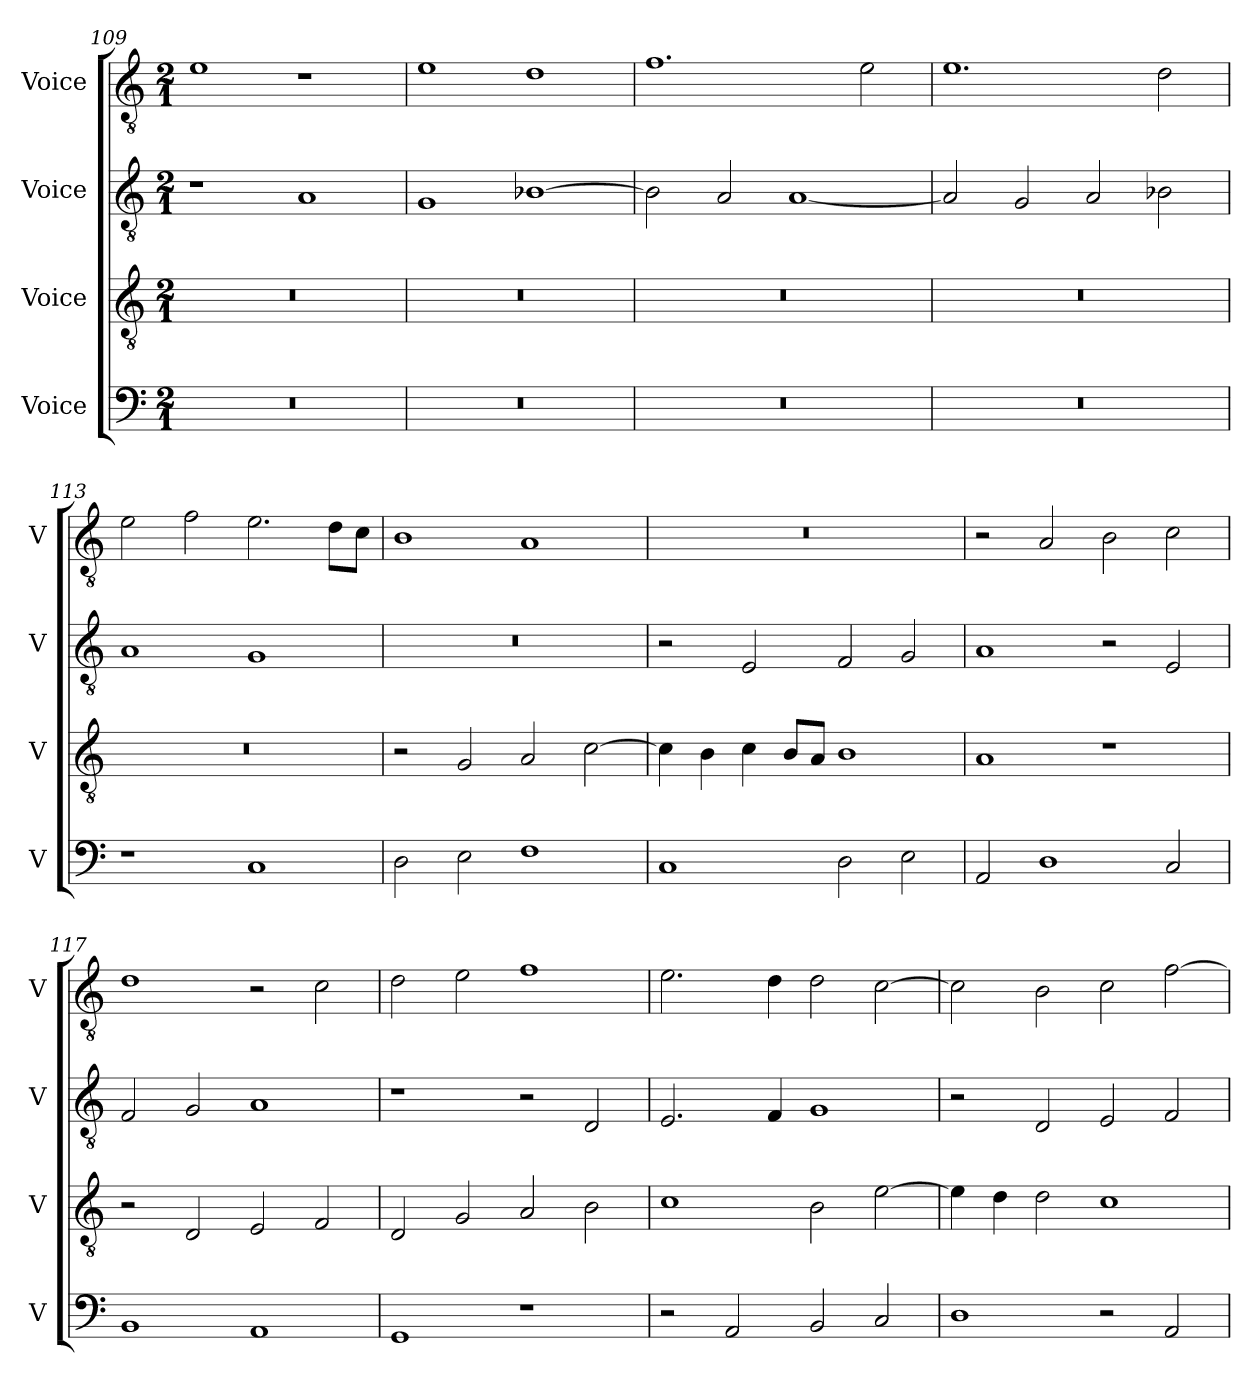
**kern	**kern	**kern	**kern
*part4	*part3	*part2	*part1
*staff4	*staff3	*staff2	*staff1
*I"Voice	*I"Voice	*I"Voice	*I"Voice
*I'V	*I'V	*I'V	*I'V
*clefF4	*clefGv2	*clefGv2	*clefGv2
*k[]	*k[]	*k[]	*k[]
*M2/1	*M2/1	*M2/1	*M2/1
=109	=109	=109	=109
0r	0r	1r	1e
.	.	1A	1r
=110	=110	=110	=110
0r	0r	1G	1e
.	.	[1B-X	1d
=111	=111	=111	=111
0r	0r	2B-\]	1.f
.	.	2A/	.
.	.	[1A	.
.	.	.	2e\
!!LO:LB:g=z
=112	=112	=112	=112
0r	0r	2A/]	1.e
.	.	2G/	.
.	.	2A/	.
.	.	2B-X\	2d\
=113	=113	=113	=113
1r	0r	1A	2e\
.	.	.	2f\
1C	.	1G	2.e\
.	.	.	8d\L
.	.	.	8c\J
=114	=114	=114	=114
2D\	2r	0r	1B
2E\	2G/	.	.
1F	2A/	.	1A
.	[2c\	.	.
!!LO:PB:g=z
=115	=115	=115	=115
1C	4c\]	2r	0r
.	4B\	.	.
.	4c\	2E/	.
.	8B/L	.	.
.	8A/J	.	.
2D\	1B	2F/	.
2E\	.	2G/	.
=116	=116	=116	=116
2AA/	1A	1A	2r
1D	.	.	2A/
.	1r	2r	2B\
2C/	.	2E/	2c\
=117	=117	=117	=117
1BB	2r	2F/	1d
.	2D/	2G/	.
1AA	2E/	1A	2r
.	2F/	.	2c\
=118	=118	=118	=118
1GG	2D/	1r	2d\
.	2G/	.	2e\
1r	2A/	2r	1f
.	2B\	2D/	.
!!LO:LB:g=z
=119	=119	=119	=119
2r	1c	2.E/	2.e\
2AA/	.	.	.
.	.	4F/	4d\
2BB/	2B\	1G	2d\
2C/	[2e\	.	[2c\
=120	=120	=120	=120
1D	4e\]	2r	2c\]
.	4d\	.	.
.	2d\	2D/	2B\
2r	1c	2E/	2c\
2AA/	.	2F/	[2f\
=	=	=	=
*-	*-	*-	*-
